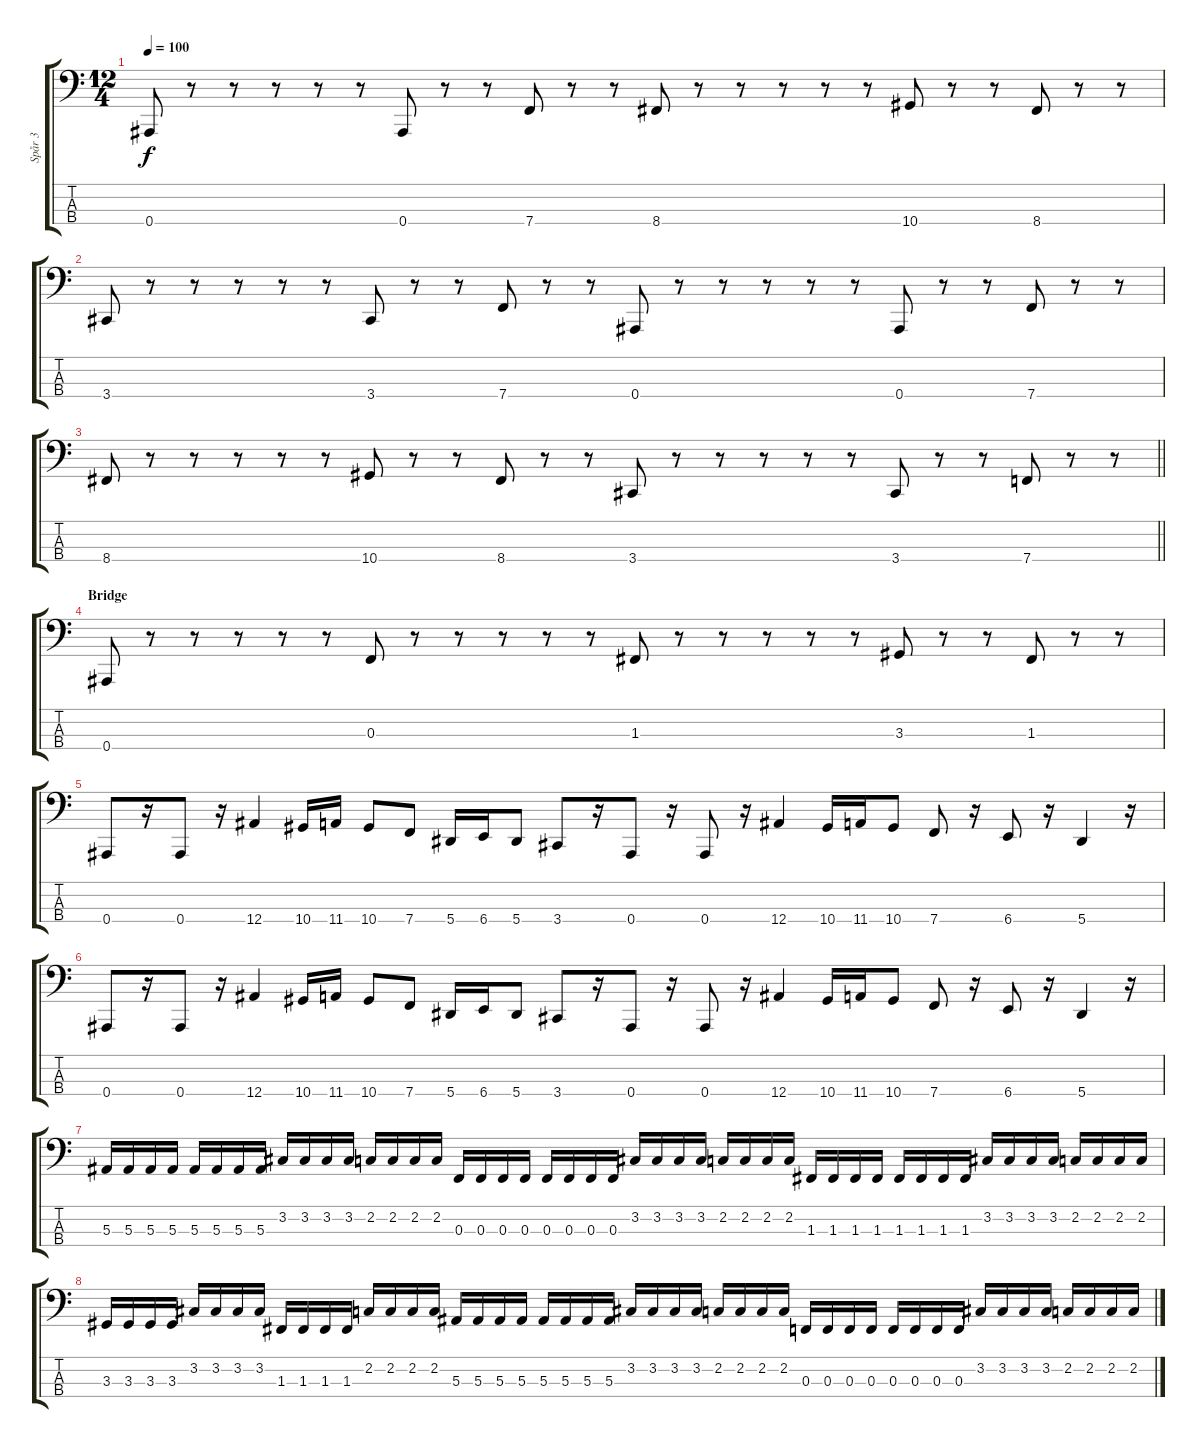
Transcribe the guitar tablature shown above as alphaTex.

\track ("Spår 3" "Spår 3") {instrument electricbassfinger}
\staff {score tabs}
\tuning (Eb2 Bb1 F1 Bb0) {hide}
\ts (12 4)
\tempo 100
\clef f4
\ks c
0.4.8{dy f} r.8 r.8 r.8 r.8 r.8 0.4.8 r.8 r.8 7.4.8 r.8 r.8 8.4.8 r.8 r.8 r.8 r.8 r.8 10.4.8 r.8 r.8 8.4.8 r.8 r.8 |
3.4.8 r.8 r.8 r.8 r.8 r.8 3.4.8 r.8 r.8 7.4.8 r.8 r.8 0.4.8 r.8 r.8 r.8 r.8 r.8 0.4.8 r.8 r.8 7.4.8 r.8 r.8 |
\barLineRight lightlight
8.4.8 r.8 r.8 r.8 r.8 r.8 10.4.8 r.8 r.8 8.4.8 r.8 r.8 3.4.8 r.8 r.8 r.8 r.8 r.8 3.4.8 r.8 r.8 7.4.8 r.8 r.8 |
\section ("" "Bridge")
0.4.8 r.8 r.8 r.8 r.8 r.8 0.3.8 r.8 r.8 r.8 r.8 r.8 1.3.8 r.8 r.8 r.8 r.8 r.8 3.3.8 r.8 r.8 1.3.8 r.8 r.8 |
0.4.8 r.16 0.4.8 r.16 12.4.4 10.4.16 11.4.16 10.4.8 7.4.8 5.4.16 6.4.16 5.4.8 3.4.8 r.16 0.4.8 r.16 0.4.8 r.16 12.4.4 10.4.16 11.4.16 10.4.8 7.4.8 r.16 6.4.8 r.16 5.4.4 r.16 |
0.4.8 r.16 0.4.8 r.16 12.4.4 10.4.16 11.4.16 10.4.8 7.4.8 5.4.16 6.4.16 5.4.8 3.4.8 r.16 0.4.8 r.16 0.4.8 r.16 12.4.4 10.4.16 11.4.16 10.4.8 7.4.8 r.16 6.4.8 r.16 5.4.4 r.16 |
5.3.16 5.3.16 5.3.16 5.3.16 5.3.16 5.3.16 5.3.16 5.3.16 3.2.16 3.2.16 3.2.16 3.2.16 2.2.16 2.2.16 2.2.16 2.2.16 0.3.16 0.3.16 0.3.16 0.3.16 0.3.16 0.3.16 0.3.16 0.3.16 3.2.16 3.2.16 3.2.16 3.2.16 2.2.16 2.2.16 2.2.16 2.2.16 1.3.16 1.3.16 1.3.16 1.3.16 1.3.16 1.3.16 1.3.16 1.3.16 3.2.16 3.2.16 3.2.16 3.2.16 2.2.16 2.2.16 2.2.16 2.2.16 |
3.3.16 3.3.16 3.3.16 3.3.16 3.2.16 3.2.16 3.2.16 3.2.16 1.3.16 1.3.16 1.3.16 1.3.16 2.2.16 2.2.16 2.2.16 2.2.16 5.3.16 5.3.16 5.3.16 5.3.16 5.3.16 5.3.16 5.3.16 5.3.16 3.2.16 3.2.16 3.2.16 3.2.16 2.2.16 2.2.16 2.2.16 2.2.16 0.3.16 0.3.16 0.3.16 0.3.16 0.3.16 0.3.16 0.3.16 0.3.16 3.2.16 3.2.16 3.2.16 3.2.16 2.2.16 2.2.16 2.2.16 2.2.16
